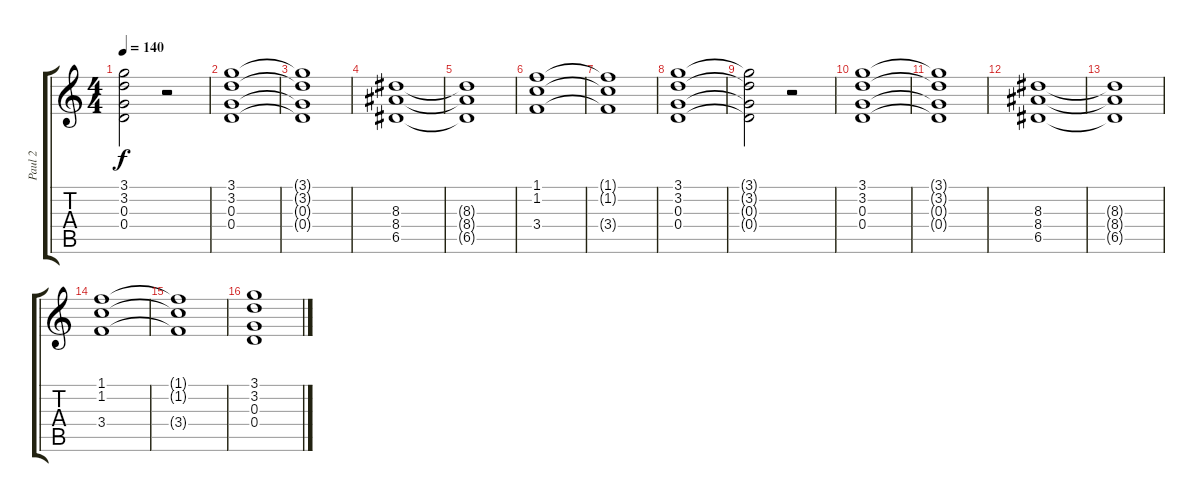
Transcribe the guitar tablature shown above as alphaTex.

\track ("Paul 2" "Paul 2") {instrument distortionguitar}
\staff {score tabs}
\tuning (E4 B3 G3 D3 A2 E2) {hide}
\ts (4 4)
\tempo 140
\clef g2
\ks c
(3.1{t} 3.2{t} 0.3{t} 0.4{t}).2{dy f} r.2 |
(3.1 3.2 0.3 0.4).1 |
(3.1{t} 3.2{t} 0.3{t} 0.4{t}).1 |
(8.3 8.4 6.5).1 |
(8.3{t} 8.4{t} 6.5{t}).1 |
(1.1 1.2 3.4).1 |
(1.1{t} 1.2{t} 3.4{t}).1 |
(3.1 3.2 0.3 0.4).1 |
(3.1{t} 3.2{t} 0.3{t} 0.4{t}).2 r.2 |
(3.1 3.2 0.3 0.4).1 |
(3.1{t} 3.2{t} 0.3{t} 0.4{t}).1 |
(8.3 8.4 6.5).1 |
(8.3{t} 8.4{t} 6.5{t}).1 |
(1.1 1.2 3.4).1 |
(1.1{t} 1.2{t} 3.4{t}).1 |
(3.1 3.2 0.3 0.4).1
